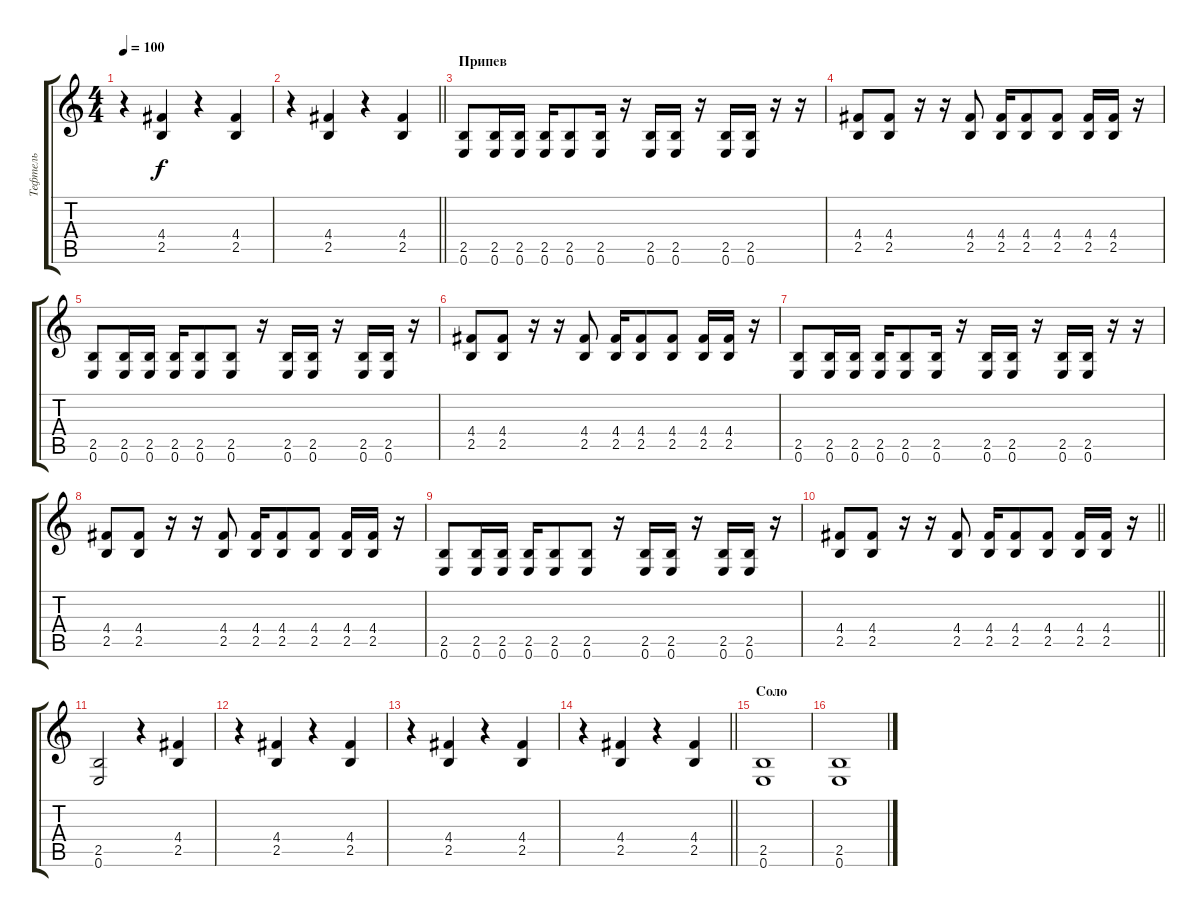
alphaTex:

\track ("Тефтель" "Тефтель") {instrument distortionguitar}
\staff {score tabs}
\tuning (E4 B3 G3 D3 A2 E2) {hide}
\ts (4 4)
\tempo 100
\clef g2
\ks c
r.4{dy f} (4.4 2.5).4 r.4 (4.4 2.5).4 |
\barLineRight lightlight
r.4 (4.4 2.5).4 r.4 (4.4 2.5).4 |
\section ("" "Припев")
(2.5 0.6).8 (2.5 0.6).16 (2.5 0.6).16 (2.5 0.6).16 (2.5 0.6).8 (2.5 0.6).16 r.16 (2.5 0.6).16 (2.5 0.6).16 r.16 (2.5 0.6).16 (2.5 0.6).16 r.16 r.16 |
(4.4 2.5).8 (4.4 2.5).8 r.16 r.16 (4.4 2.5).8 (4.4 2.5).16 (4.4 2.5).8 (4.4 2.5).8 (4.4 2.5).16 (4.4 2.5).16 r.16 |
(2.5 0.6).8 (2.5 0.6).16 (2.5 0.6).16 (2.5 0.6).16 (2.5 0.6).8 (2.5 0.6).8 r.16 (2.5 0.6).16 (2.5 0.6).16 r.16 (2.5 0.6).16 (2.5 0.6).16 r.16 |
(4.4 2.5).8 (4.4 2.5).8 r.16 r.16 (4.4 2.5).8 (4.4 2.5).16 (4.4 2.5).8 (4.4 2.5).8 (4.4 2.5).16 (4.4 2.5).16 r.16 |
(2.5 0.6).8 (2.5 0.6).16 (2.5 0.6).16 (2.5 0.6).16 (2.5 0.6).8 (2.5 0.6).16 r.16 (2.5 0.6).16 (2.5 0.6).16 r.16 (2.5 0.6).16 (2.5 0.6).16 r.16 r.16 |
(4.4 2.5).8 (4.4 2.5).8 r.16 r.16 (4.4 2.5).8 (4.4 2.5).16 (4.4 2.5).8 (4.4 2.5).8 (4.4 2.5).16 (4.4 2.5).16 r.16 |
(2.5 0.6).8 (2.5 0.6).16 (2.5 0.6).16 (2.5 0.6).16 (2.5 0.6).8 (2.5 0.6).8 r.16 (2.5 0.6).16 (2.5 0.6).16 r.16 (2.5 0.6).16 (2.5 0.6).16 r.16 |
\barLineRight lightlight
(4.4 2.5).8 (4.4 2.5).8 r.16 r.16 (4.4 2.5).8 (4.4 2.5).16 (4.4 2.5).8 (4.4 2.5).8 (4.4 2.5).16 (4.4 2.5).16 r.16 |
(2.5 0.6).2 r.4 (4.4 2.5).4 |
r.4 (4.4 2.5).4 r.4 (4.4 2.5).4 |
r.4 (4.4 2.5).4 r.4 (4.4 2.5).4 |
\barLineRight lightlight
r.4 (4.4 2.5).4 r.4 (4.4 2.5).4 |
\section ("" "Соло")
(2.5 0.6).1 |
(2.5 0.6).1
